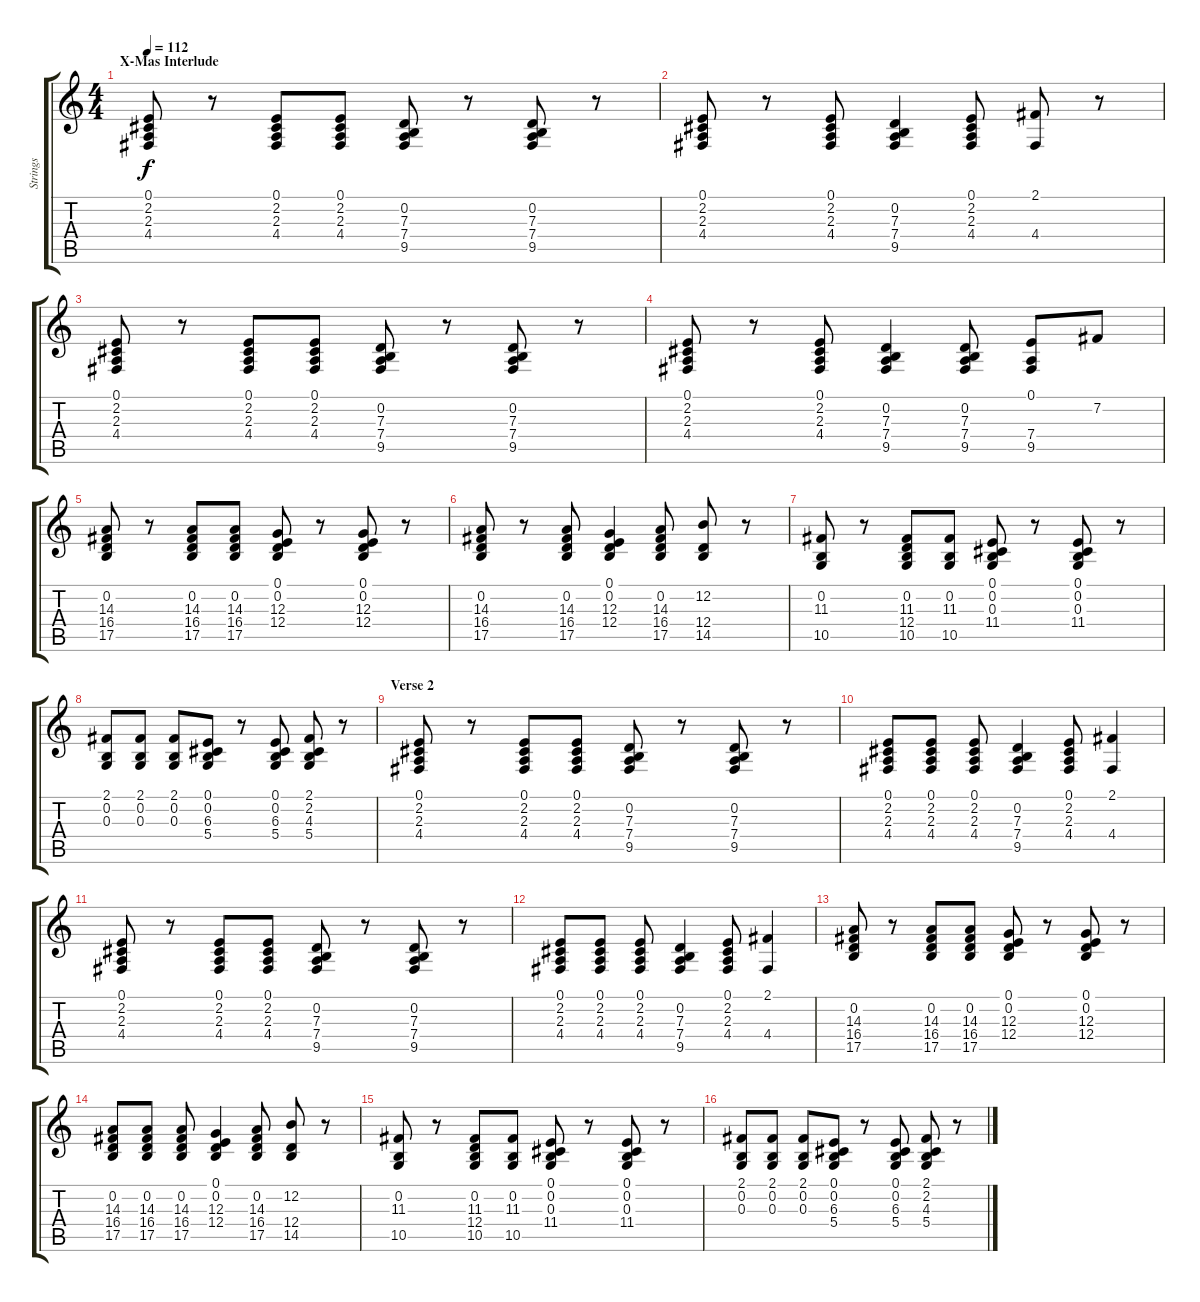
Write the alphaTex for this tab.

\track ("Strings" "Strings") {instrument stringensemble1}
\staff {score tabs}
\tuning (E4 B3 G3 D3 A2 E2) {hide}
\ts (4 4)
\section ("" "X-Mas Interlude")
\tempo 112
\clef g2
\ks c
(0.1 2.2 2.3 4.4).8{dy f} r.8 (0.1 2.2 2.3 4.4).8 (0.1 2.2 2.3 4.4).8 (0.2 7.3 7.4 9.5).8 r.8 (0.2 7.3 7.4 9.5).8 r.8 |
(0.1 2.2 2.3 4.4).8 r.8 (0.1 2.2 2.3 4.4).8 (0.2 7.3 7.4 9.5).4 (0.1 2.2 2.3 4.4).8 (2.1 4.4).8 r.8 |
(0.1 2.2 2.3 4.4).8 r.8 (0.1 2.2 2.3 4.4).8 (0.1 2.2 2.3 4.4).8 (0.2 7.3 7.4 9.5).8 r.8 (0.2 7.3 7.4 9.5).8 r.8 |
(0.1 2.2 2.3 4.4).8 r.8 (0.1 2.2 2.3 4.4).8 (0.2 7.3 7.4 9.5).4 (0.2 7.3 7.4 9.5).8 (0.1 7.4 9.5).8 7.2.8 |
(0.2 14.3 16.4 17.5).8 r.8 (0.2 14.3 16.4 17.5).8 (0.2 14.3 16.4 17.5).8 (0.1 0.2 12.3 12.4).8 r.8 (0.1 0.2 12.3 12.4).8 r.8 |
(0.2 14.3 16.4 17.5).8 r.8 (0.2 14.3 16.4 17.5).8 (0.1 0.2 12.3 12.4).4 (0.2 14.3 16.4 17.5).8 (12.2 12.4 14.5).8 r.8 |
(0.2 11.3 10.5).8 r.8 (0.2 11.3 12.4 10.5).8 (0.2 11.3 10.5).8 (0.1 0.2 0.3 11.4).8 r.8 (0.1 0.2 0.3 11.4).8 r.8 |
(2.1 0.2 0.3).8 (2.1 0.2 0.3).8 (2.1 0.2 0.3).8 (0.1 0.2 6.3 5.4).8 r.8 (0.1 0.2 6.3 5.4).8 (2.1 2.2 4.3 5.4).8 r.8 |
\section ("" "Verse 2")
(0.1 2.2 2.3 4.4).8 r.8 (0.1 2.2 2.3 4.4).8 (0.1 2.2 2.3 4.4).8 (0.2 7.3 7.4 9.5).8 r.8 (0.2 7.3 7.4 9.5).8 r.8 |
(0.1 2.2 2.3 4.4).8 (0.1 2.2 2.3 4.4).8 (0.1 2.2 2.3 4.4).8 (0.2 7.3 7.4 9.5).4 (0.1 2.2 2.3 4.4).8 (2.1 4.4).4 |
(0.1 2.2 2.3 4.4).8 r.8 (0.1 2.2 2.3 4.4).8 (0.1 2.2 2.3 4.4).8 (0.2 7.3 7.4 9.5).8 r.8 (0.2 7.3 7.4 9.5).8 r.8 |
(0.1 2.2 2.3 4.4).8 (0.1 2.2 2.3 4.4).8 (0.1 2.2 2.3 4.4).8 (0.2 7.3 7.4 9.5).4 (0.1 2.2 2.3 4.4).8 (2.1 4.4).4 |
(0.2 14.3 16.4 17.5).8 r.8 (0.2 14.3 16.4 17.5).8 (0.2 14.3 16.4 17.5).8 (0.1 0.2 12.3 12.4).8 r.8 (0.1 0.2 12.3 12.4).8 r.8 |
(0.2 14.3 16.4 17.5).8 (0.2 14.3 16.4 17.5).8 (0.2 14.3 16.4 17.5).8 (0.1 0.2 12.3 12.4).4 (0.2 14.3 16.4 17.5).8 (12.2 12.4 14.5).8 r.8 |
(0.2 11.3 10.5).8 r.8 (0.2 11.3 12.4 10.5).8 (0.2 11.3 10.5).8 (0.1 0.2 0.3 11.4).8 r.8 (0.1 0.2 0.3 11.4).8 r.8 |
(2.1 0.2 0.3).8 (2.1 0.2 0.3).8 (2.1 0.2 0.3).8 (0.1 0.2 6.3 5.4).8 r.8 (0.1 0.2 6.3 5.4).8 (2.1 2.2 4.3 5.4).8 r.8
